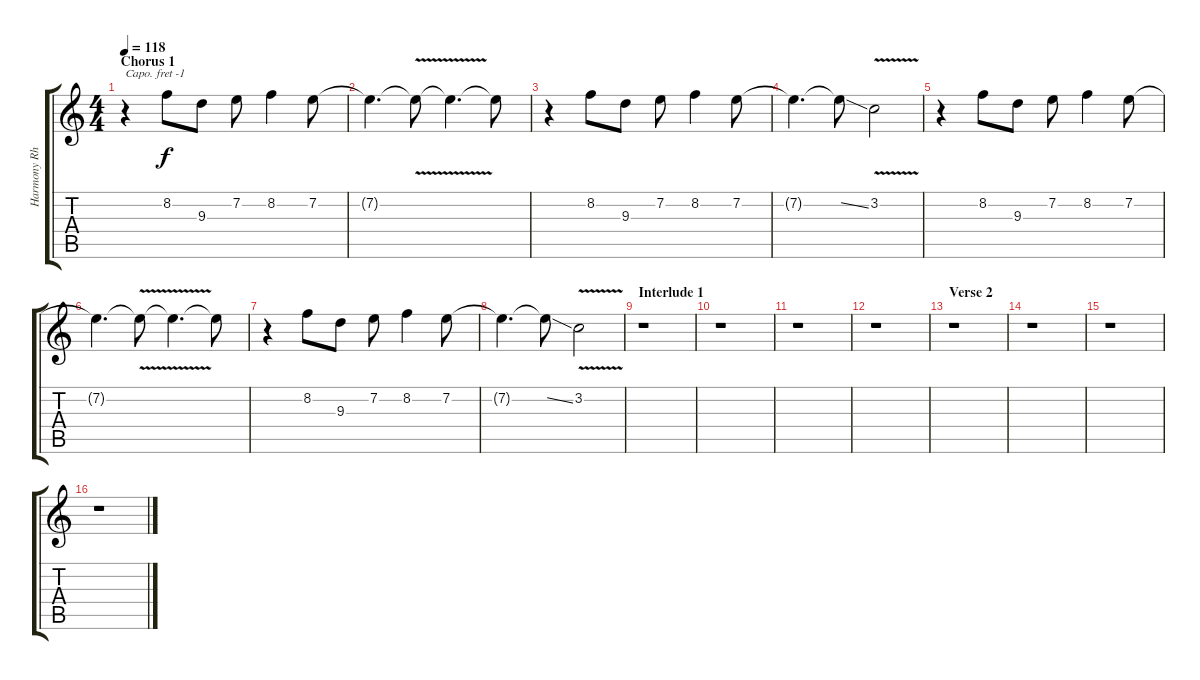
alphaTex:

\track ("Harmony Rhythm [Zacky Vengeance]" "Harmony Rh") {instrument distortionguitar}
\staff {score tabs}
\capo -1
\tuning (Eb4 Bb3 Gb3 Db3 Ab2 Db2) {hide}
\ts (4 4)
\section ("" "Chorus 1")
\tempo 118
\clef g2
\ks c
r.4{dy f} 8.2.8 9.3.8 7.2.8 8.2.4 7.2.8 |
7.2{t}.4{d} 7.2{v t}.8 7.2{t}.4{d} 7.2{t}.8 |
r.4 8.2.8 9.3.8 7.2.8 8.2.4 7.2.8 |
7.2{t}.4{d} 7.2{ss t}.8 3.2{v}.2 |
r.4 8.2.8 9.3.8 7.2.8 8.2.4 7.2.8 |
7.2{t}.4{d} 7.2{v t}.8 7.2{t}.4{d} 7.2{t}.8 |
r.4 8.2.8 9.3.8 7.2.8 8.2.4 7.2.8 |
7.2{t}.4{d} 7.2{ss t}.8 3.2{v}.2 |
\section ("" "Interlude 1")
r.1 |
r.1 |
r.1 |
r.1 |
\section ("" "Verse 2")
r.1 |
r.1 |
r.1 |
r.1
